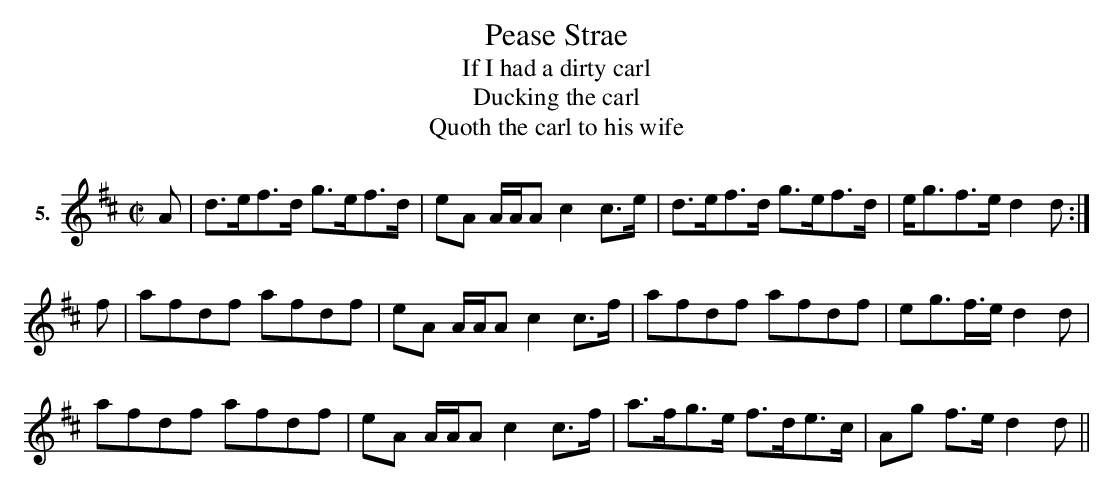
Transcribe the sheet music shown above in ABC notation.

X:1
T:Pease Strae
T:If I had a dirty carl
T:Ducking the carl
T:Quoth the carl to his wife
M:C|
L:1/8
K:D
V:1 clef=treble name="5."
[V:1] A|d>ef>d g>ef>d|eA A/A/A c2 c>e|d>ef>d g>ef>d|e<gf>e d2d:|
f|afdf afdf|eA A/A/A c2 c>f|afdf afdf|eg>f>e d2d|
afdf afdf|eA A/A/A c2 c>f|a>fg>e f>de>c|Ag f>e d2d||
